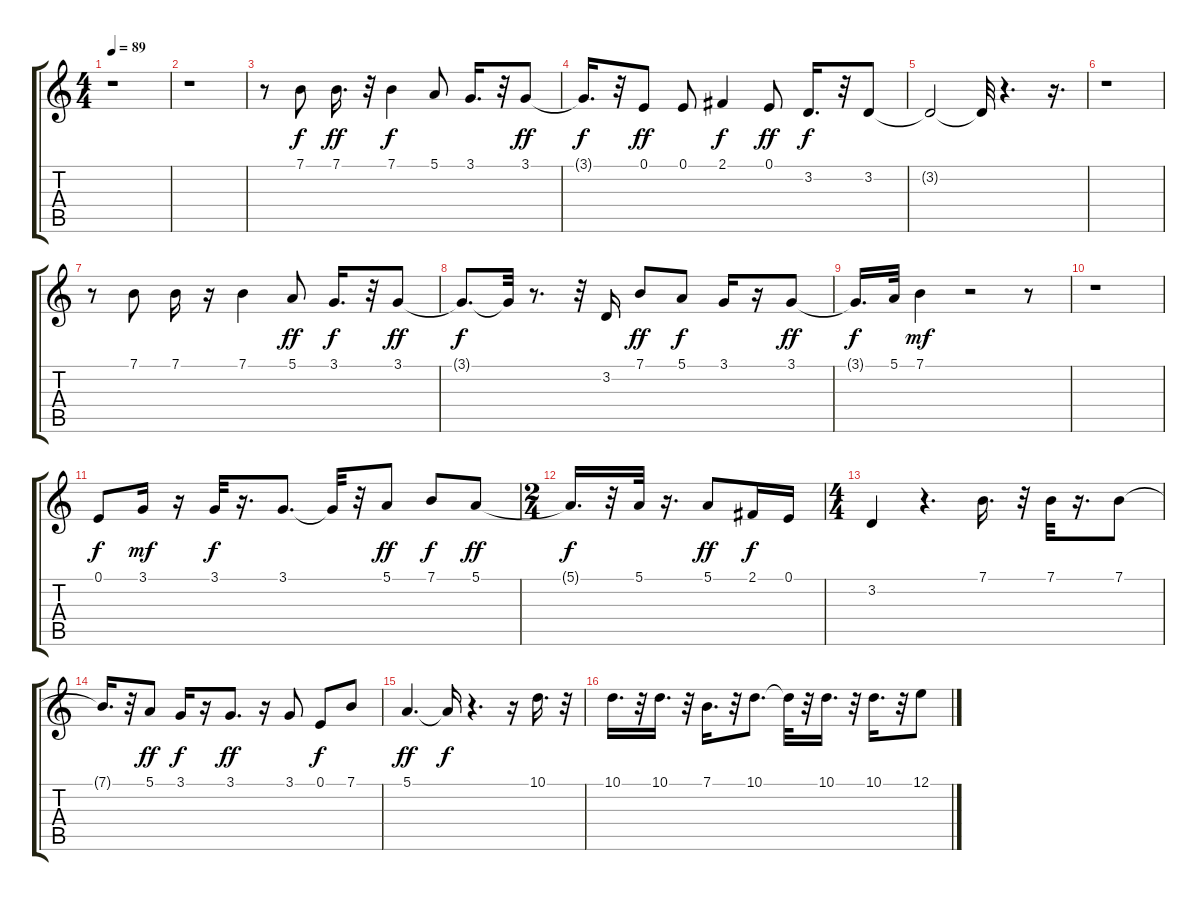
\track "" {instrument clarinet}
\staff {score tabs}
\tuning (E4 B3 G3 D3 A2 E2) {hide}
\ts (4 4)
\tempo 89
\clef g2
\ks c
r.1{dy f} |
r.1 |
r.8 7.1.8 7.1.16{d dy ff} r.32 7.1.4{dy f} 5.1.8 3.1.16{d} r.32 3.1.8{dy ff} |
3.1{t}.16{d dy f} r.32 0.1.8{dy ff} 0.1.8 2.1.4{dy f} 0.1.8{dy ff} 3.2.16{d dy f} r.32 3.2.8 |
3.2{t}.2 3.2{t}.32 r.4{d} r.16{d} |
r.1 |
r.8 7.1.8 7.1.16 r.16 7.1.4 5.1.8{dy ff} 3.1.16{d dy f} r.32 3.1.8{dy ff} |
3.1{t}.8{d dy f} 3.1{t}.32 r.8{d} r.32 3.2.16 7.1.8{dy ff} 5.1.8{dy f} 3.1.16 r.16 3.1.8{dy ff} |
3.1{t}.16{d dy f} 5.1.32 7.1.4{dy mf} r.2 r.8 |
r.1 |
0.1.8{dy f} 3.1.16{dy mf} r.16 3.1.32{dy f} r.16{d} 3.1.8{d} 3.1{t}.32 r.32 5.1.8{dy ff} 7.1.8{dy f} 5.1.8{dy ff} |
\ts (2 4)
5.1{t}.16{d dy f} r.32 5.1.32 r.16{d} 5.1.8{dy ff} 2.1.16{dy f} 0.1.16 |
\ts (4 4)
3.2.4 r.4{d} 7.1.16{d} r.32 7.1.32 r.16{d} 7.1.8 |
7.1{t}.16{d} r.32 5.1.8{dy ff} 3.1.16{dy f} r.16 3.1.8{d dy ff} r.16 3.1.8 0.1.8{dy f} 7.1.8 |
5.1.4{d dy ff} 5.1{t}.16{dy f} r.4{d} r.16 10.1.16{d} r.32 |
10.1.16{d} r.32 10.1.16{d} r.32 7.1.16{d} r.32 10.1.8{d} 10.1{t}.32 r.32 10.1.16{d} r.32 10.1.16{d} r.32 12.1.8
